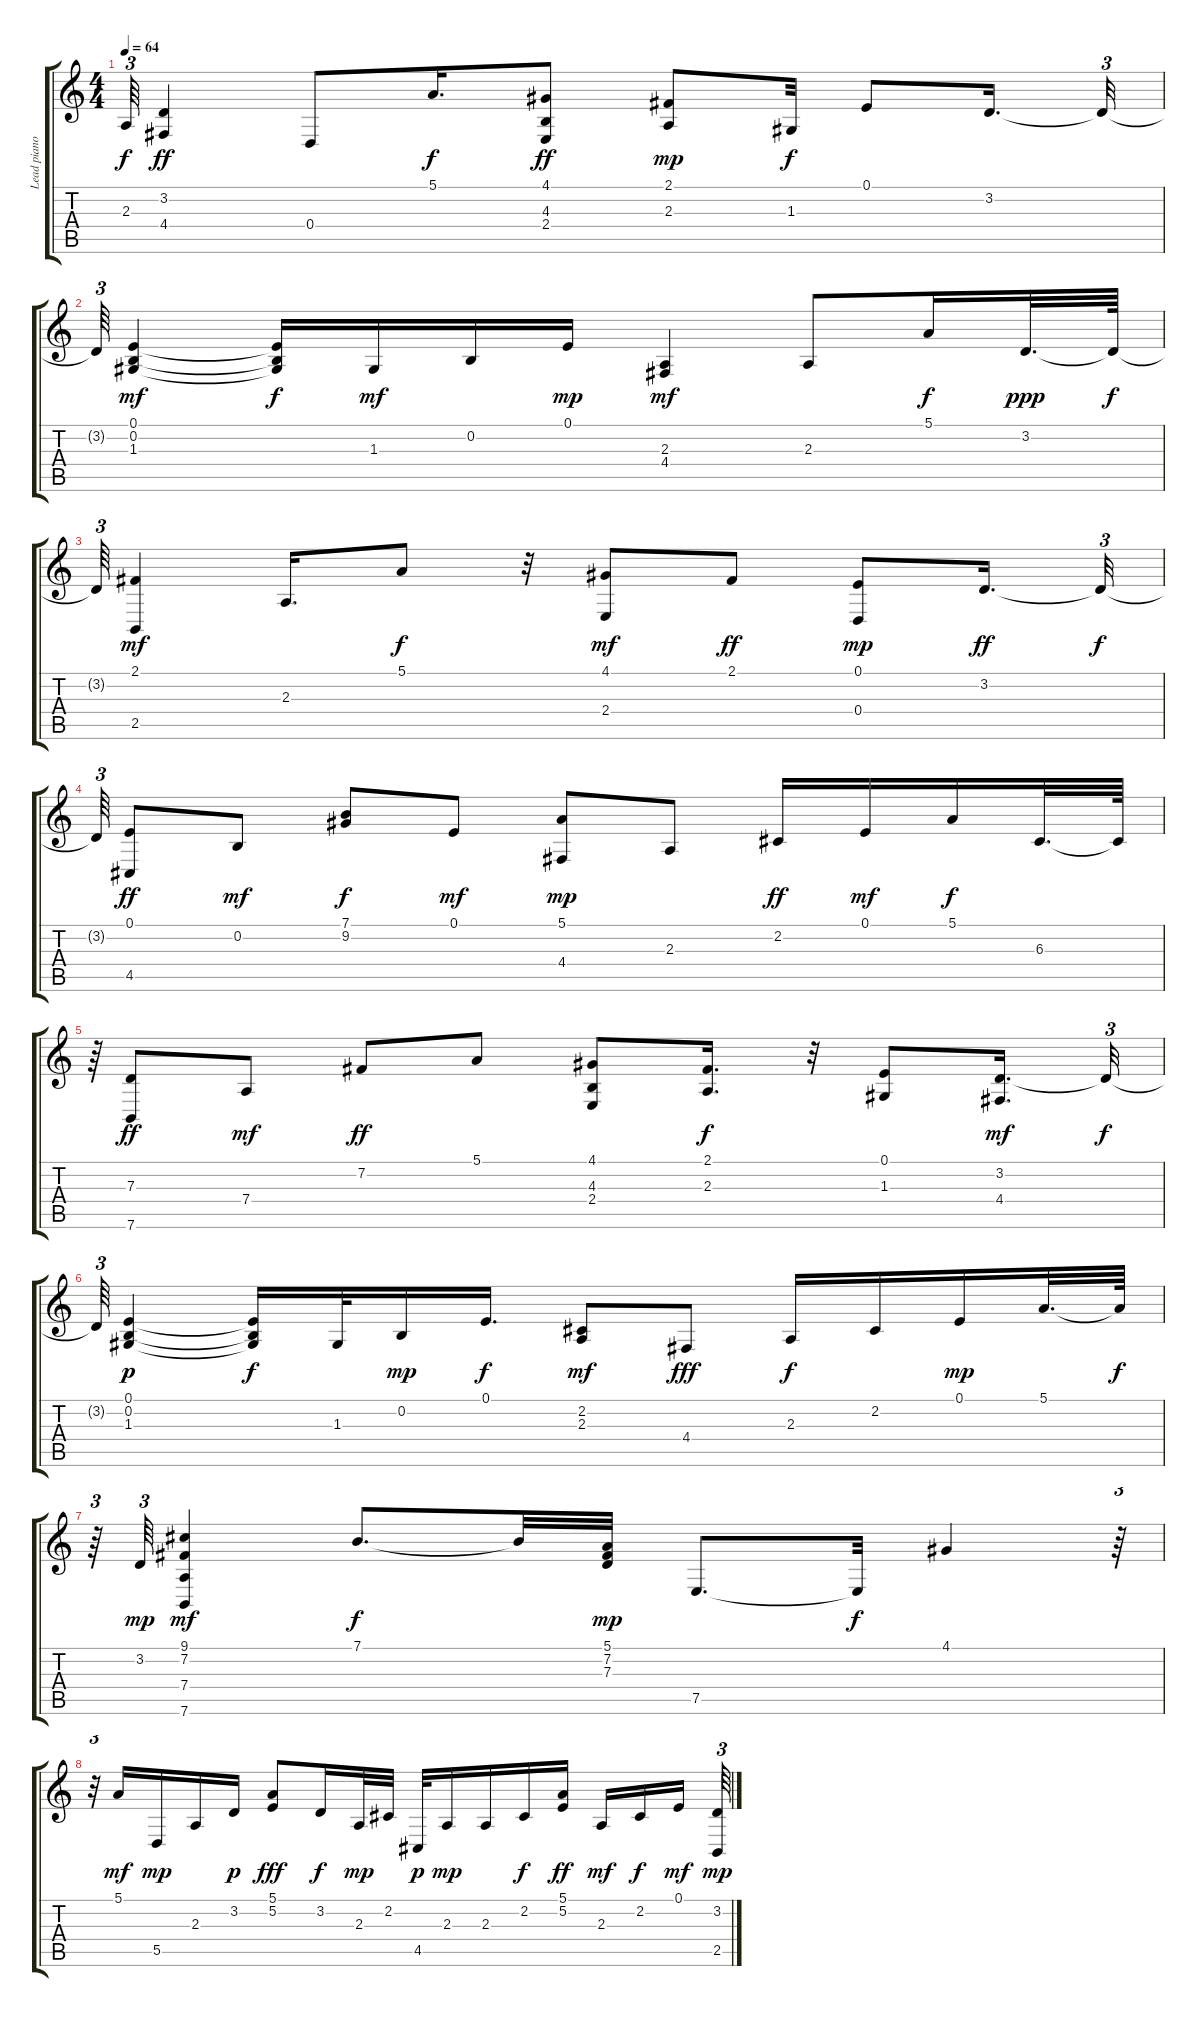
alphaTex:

\track ("Lead piano" "Lead piano") {instrument acousticgrandpiano}
\staff {score tabs}
\tuning (E4 B3 G3 D3 A2 E2) {hide}
\ts (4 4)
\tempo 64
\clef g2
\ks c
2.3{t}.64{tu (3 2) dy f} (3.2 4.4).4{dy ff} 0.4.8 5.1.16{d dy f} (4.1 4.3 2.4).8{dy ff} (2.1 2.3).8{dy mp} 1.3.32{dy f} 0.1.8 3.2.16{d} 3.2{t}.32{tu (3 2)} |
3.2{t}.64{tu (3 2)} (0.1 0.2 1.3).4{dy mf} (0.1{t} 0.2{t} 1.3{t}).16{dy f} 1.3.16{dy mf} 0.2.16 0.1.16{dy mp} (2.3 4.4).4{dy mf} 2.3.8 5.1.16{dy f} 3.2.32{d dy ppp} 3.2{t}.64{dy f} |
3.2{t}.64{tu (3 2)} (2.1 2.5).4{dy mf} 2.3.16{d} 5.1.8{dy f} r.32 (4.1 2.4).8{dy mf} 2.1.8{dy ff} (0.1 0.4).8{dy mp} 3.2.16{d dy ff} 3.2{t}.32{tu (3 2) dy f} |
3.2{t}.64{tu (3 2)} (0.1 4.5).8{dy ff} 0.2.8{dy mf} (7.1 9.2).8{dy f} 0.1.8{dy mf} (5.1 4.4).8{dy mp} 2.3.8 2.2.16{dy ff} 0.1.16{dy mf} 5.1.16{dy f} 6.3.32{d} 6.3{t}.64 |
r.64{tu (3 2)} (7.3 7.6).8{dy ff} 7.4.8{dy mf} 7.2.8{dy ff} 5.1.8 (4.1 4.3 2.4).8 (2.1 2.3).16{d dy f} r.32 (0.1 1.3).8 (3.2 4.4).16{d dy mf} 3.2{t}.32{tu (3 2) dy f} |
3.2{t}.64{tu (3 2)} (0.1 0.2 1.3).4{dy p} (0.1{t} 0.2{t} 1.3{t}).16{dy f} 1.3.32 0.2.16{dy mp} 0.1.16{d dy f} (2.2 2.3).8{dy mf} 4.4.8{dy fff} 2.3.16{dy f} 2.2.16 0.1.16{dy mp} 5.1.32{d} 5.1{t}.64{dy f} |
r.64{tu (3 2)} 3.2.64{tu (3 2) dy mp} (9.1 7.2 7.4 7.6).4{dy mf} 7.1.8{d dy f} 7.1{t}.32 (5.1 7.2 7.3).32{dy mp} 7.5.8{d} 7.5{t}.32{dy f} 4.1.4 r.64{tu (3 2)} |
r.32{tu (3 2)} 5.1.16{dy mf} 5.5.16{dy mp} 2.3.16 3.2.16{dy p} (5.1 5.2).8{dy fff} 3.2.16{dy f} 2.3.32{dy mp} 2.2.32 4.5.32{dy p} 2.3.16{dy mp} 2.3.16 2.2.16{dy f} (5.1 5.2).16{dy ff} 2.3.16{dy mf} 2.2.16{dy f} 0.1.16{dy mf beam splitsecondary} (3.2 2.5).64{tu (3 2) dy mp}
